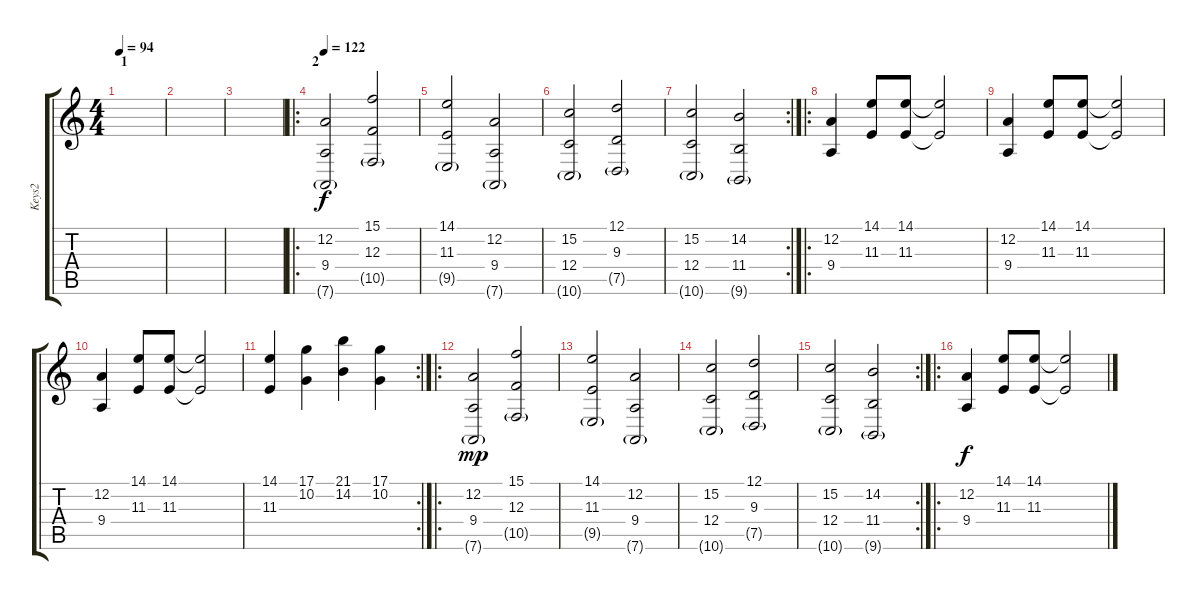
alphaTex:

\track ("Keys2" "Keys2") {instrument stringensemble1}
\staff {score tabs}
\tuning (D4 A3 F3 C3 G2 D2) {hide}
\ts (4 4)
\section ("" "1")
\tempo 94
\clef g2
\ks c
|
|
|
\ro
\section ("" "2")
\tempo 122
(12.2 9.4 7.6{g}).2 (15.1 12.3 10.5{g}).2 |
(14.1 11.3 9.5{g}).2 (12.2 9.4 7.6{g}).2 |
(15.2 12.4 10.6{g}).2 (12.1 9.3 7.5{g}).2 |
\rc 2
(15.2 12.4 10.6{g}).2 (14.2 11.4 9.6{g}).2 |
\ro
(12.2 9.4).4{dy f} (14.1 11.3).8 (14.1 11.3).8 (14.1{t} 11.3{t}).2 |
(12.2 9.4).4 (14.1 11.3).8 (14.1 11.3).8 (14.1{t} 11.3{t}).2 |
(12.2 9.4).4 (14.1 11.3).8 (14.1 11.3).8 (14.1{t} 11.3{t}).2 |
\rc 2
(14.1 11.3).4 (17.1 10.2).4 (21.1 14.2).4 (17.1 10.2).4 |
\ro
(12.2 9.4 7.6{g}).2{dy mp} (15.1 12.3 10.5{g}).2 |
(14.1 11.3 9.5{g}).2 (12.2 9.4 7.6{g}).2 |
(15.2 12.4 10.6{g}).2 (12.1 9.3 7.5{g}).2 |
\rc 2
(15.2 12.4 10.6{g}).2 (14.2 11.4 9.6{g}).2 |
\ro
(12.2 9.4).4{dy f} (14.1 11.3).8 (14.1 11.3).8 (14.1{t} 11.3{t}).2
